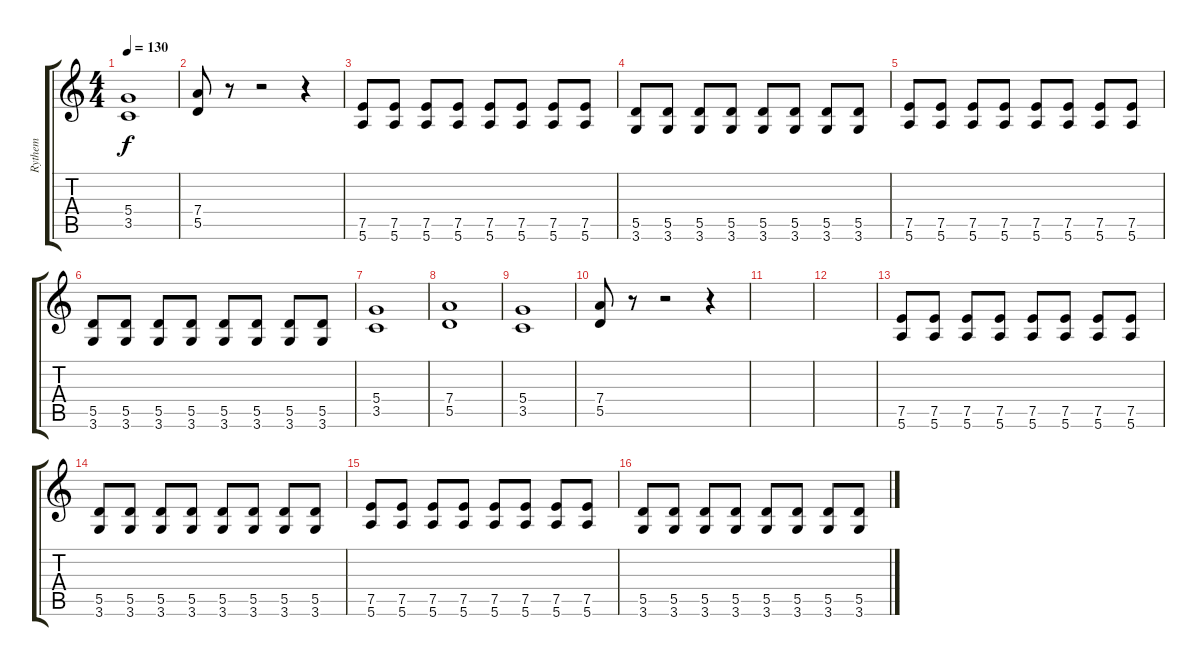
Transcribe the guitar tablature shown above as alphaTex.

\track ("Rythem" "Rythem") {instrument overdrivenguitar}
\staff {score tabs}
\tuning (E4 B3 G3 D3 A2 E2) {hide}
\ts (4 4)
\tempo 130
\clef g2
\ks c
(5.4 3.5).1{dy f} |
(7.4 5.5).8 r.8 r.2 r.4 |
(7.5 5.6).8 (7.5 5.6).8 (7.5 5.6).8 (7.5 5.6).8 (7.5 5.6).8 (7.5 5.6).8 (7.5 5.6).8 (7.5 5.6).8 |
(5.5 3.6).8 (5.5 3.6).8 (5.5 3.6).8 (5.5 3.6).8 (5.5 3.6).8 (5.5 3.6).8 (5.5 3.6).8 (5.5 3.6).8 |
(7.5 5.6).8 (7.5 5.6).8 (7.5 5.6).8 (7.5 5.6).8 (7.5 5.6).8 (7.5 5.6).8 (7.5 5.6).8 (7.5 5.6).8 |
(5.5 3.6).8 (5.5 3.6).8 (5.5 3.6).8 (5.5 3.6).8 (5.5 3.6).8 (5.5 3.6).8 (5.5 3.6).8 (5.5 3.6).8 |
(5.4 3.5).1 |
(7.4 5.5).1 |
(5.4 3.5).1 |
(7.4 5.5).8 r.8 r.2 r.4 |
|
|
(7.5 5.6).8 (7.5 5.6).8 (7.5 5.6).8 (7.5 5.6).8 (7.5 5.6).8 (7.5 5.6).8 (7.5 5.6).8 (7.5 5.6).8 |
(5.5 3.6).8 (5.5 3.6).8 (5.5 3.6).8 (5.5 3.6).8 (5.5 3.6).8 (5.5 3.6).8 (5.5 3.6).8 (5.5 3.6).8 |
(7.5 5.6).8 (7.5 5.6).8 (7.5 5.6).8 (7.5 5.6).8 (7.5 5.6).8 (7.5 5.6).8 (7.5 5.6).8 (7.5 5.6).8 |
(5.5 3.6).8 (5.5 3.6).8 (5.5 3.6).8 (5.5 3.6).8 (5.5 3.6).8 (5.5 3.6).8 (5.5 3.6).8 (5.5 3.6).8
